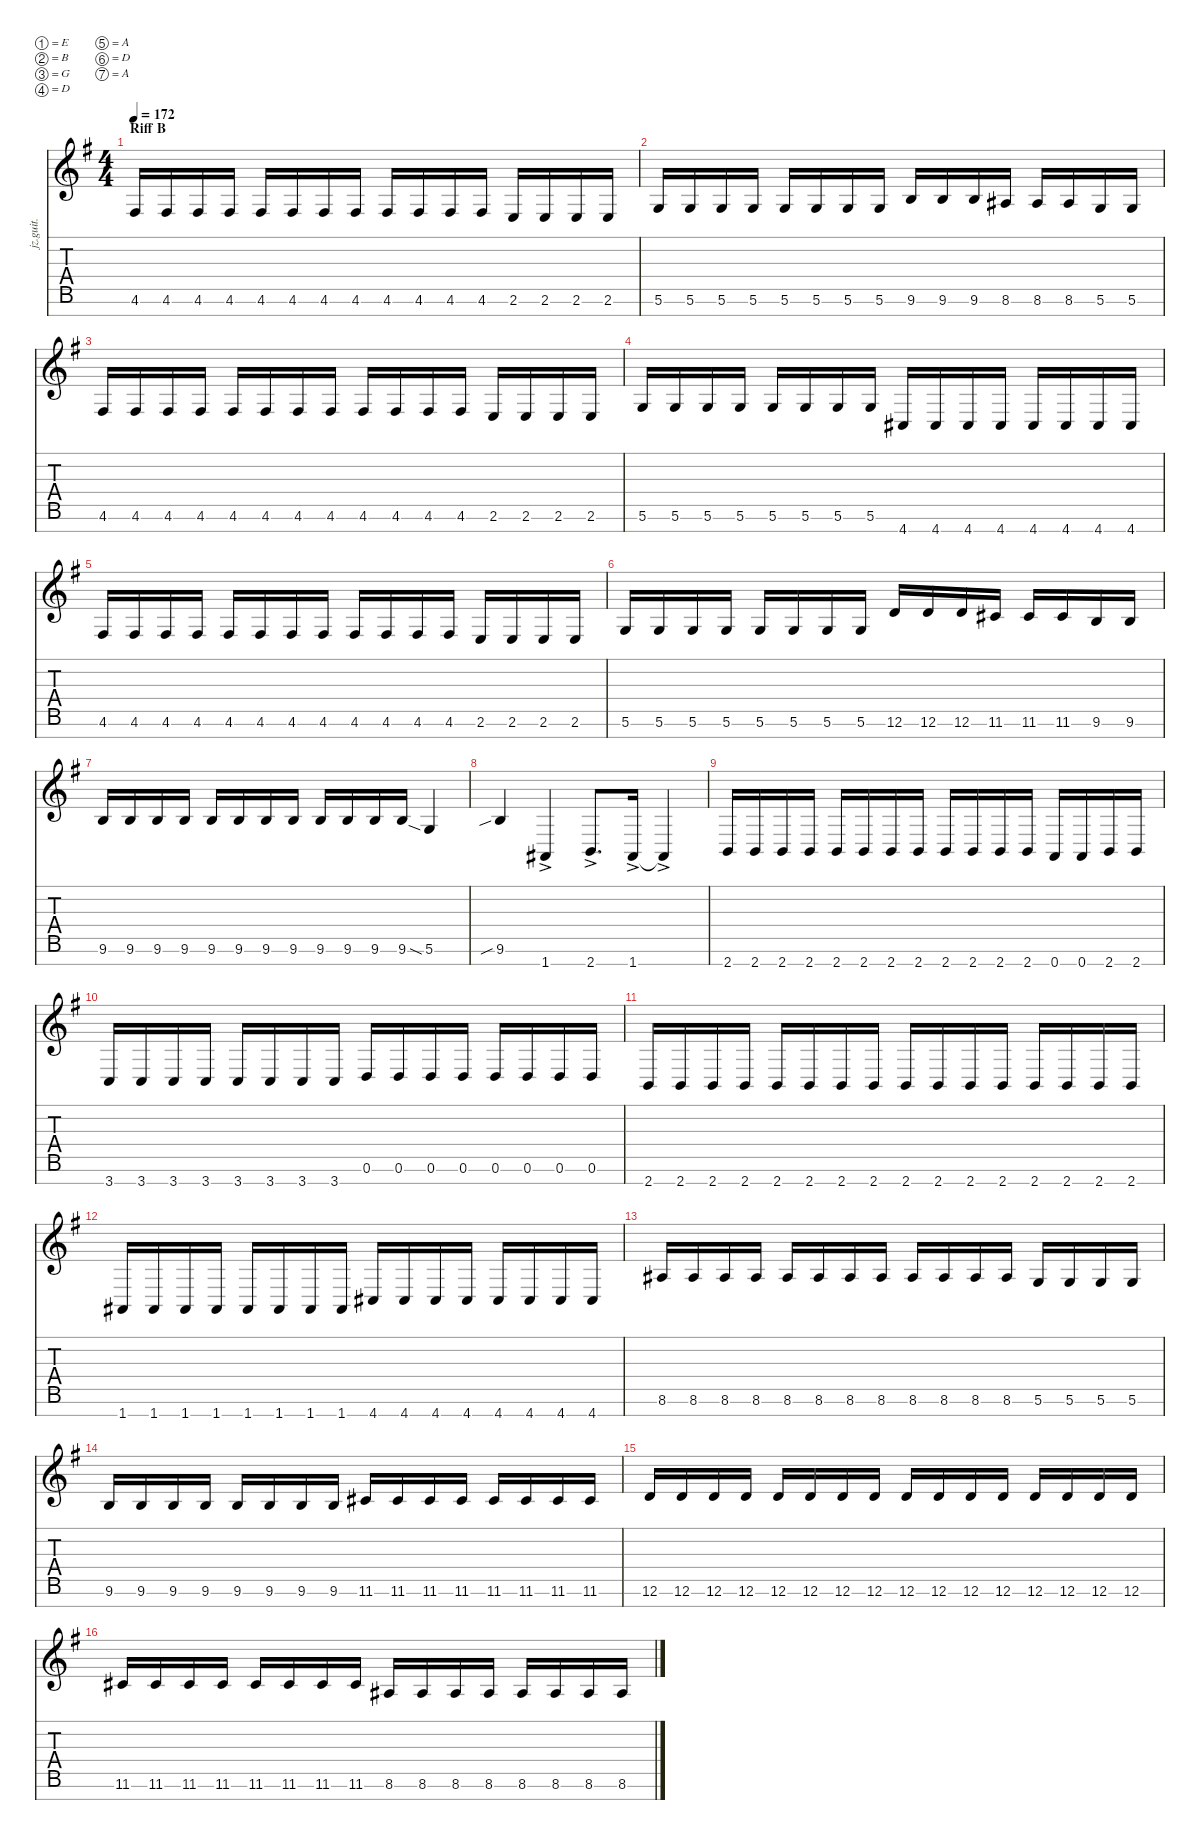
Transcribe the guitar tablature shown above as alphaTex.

\defaultSystemsLayout 4
\hideDynamics
\bracketExtendMode nobrackets
\otherSystemsTrackNameOrientation horizontal
\track ("Die" "jz.guit.") {instrument distortionguitar}
\staff {score tabs}
\tuning (E4 B3 G3 D3 A2 D2 A1)
\ts (4 4)
\section ("" "Riff B")
\tempo 172
\clef g2
\ks eminor
4.6{acc #}.16{dy mf} 4.6{acc #}.16 4.6{acc #}.16 4.6{acc #}.16 4.6{acc #}.16 4.6{acc #}.16 4.6{acc #}.16 4.6{acc #}.16 4.6{acc #}.16 4.6{acc #}.16 4.6{acc #}.16 4.6{acc #}.16 2.6{acc forcenatural}.16 2.6{acc forcenatural}.16 2.6{acc forcenatural}.16 2.6{acc forcenatural}.16 |
5.6{acc forcenatural}.16 5.6{acc forcenatural}.16 5.6{acc forcenatural}.16 5.6{acc forcenatural}.16 5.6{acc forcenatural}.16 5.6{acc forcenatural}.16 5.6{acc forcenatural}.16 5.6{acc forcenatural}.16 9.6{acc forcenatural}.16 9.6{acc forcenatural}.16 9.6{acc forcenatural}.16 8.6{acc #}.16 8.6{acc #}.16 8.6{acc #}.16 5.6{acc forcenatural}.16 5.6{acc forcenatural}.16 |
4.6{acc #}.16 4.6{acc #}.16 4.6{acc #}.16 4.6{acc #}.16 4.6{acc #}.16 4.6{acc #}.16 4.6{acc #}.16 4.6{acc #}.16 4.6{acc #}.16 4.6{acc #}.16 4.6{acc #}.16 4.6{acc #}.16 2.6{acc forcenatural}.16 2.6{acc forcenatural}.16 2.6{acc forcenatural}.16 2.6{acc forcenatural}.16 |
5.6{acc forcenatural}.16 5.6{acc forcenatural}.16 5.6{acc forcenatural}.16 5.6{acc forcenatural}.16 5.6{acc forcenatural}.16 5.6{acc forcenatural}.16 5.6{acc forcenatural}.16 5.6{acc forcenatural}.16 4.7{acc #}.16 4.7{acc #}.16 4.7{acc #}.16 4.7{acc #}.16 4.7{acc #}.16 4.7{acc #}.16 4.7{acc #}.16 4.7{acc #}.16 |
4.6{acc #}.16 4.6{acc #}.16 4.6{acc #}.16 4.6{acc #}.16 4.6{acc #}.16 4.6{acc #}.16 4.6{acc #}.16 4.6{acc #}.16 4.6{acc #}.16 4.6{acc #}.16 4.6{acc #}.16 4.6{acc #}.16 2.6{acc forcenatural}.16 2.6{acc forcenatural}.16 2.6{acc forcenatural}.16 2.6{acc forcenatural}.16 |
5.6{acc forcenatural}.16 5.6{acc forcenatural}.16 5.6{acc forcenatural}.16 5.6{acc forcenatural}.16 5.6{acc forcenatural}.16 5.6{acc forcenatural}.16 5.6{acc forcenatural}.16 5.6{acc forcenatural}.16 12.6{acc forcenatural}.16 12.6{acc forcenatural}.16 12.6{acc forcenatural}.16 11.6{acc #}.16 11.6{acc #}.16 11.6{acc #}.16 9.6{acc forcenatural}.16 9.6{acc forcenatural}.16 |
9.6{acc forcenatural}.16 9.6{acc forcenatural}.16 9.6{acc forcenatural}.16 9.6{acc forcenatural}.16 9.6{acc forcenatural}.16 9.6{acc forcenatural}.16 9.6{acc forcenatural}.16 9.6{acc forcenatural}.16 9.6{acc forcenatural}.16 9.6{acc forcenatural}.16 9.6{acc forcenatural}.16 9.6{acc forcenatural}.16 5.6{sia acc forcenatural}.4 |
9.6{sib acc forcenatural}.4 1.7{ac acc #}.4 2.7{ac acc forcenatural}.8{d} 1.7{ac acc #}.16 1.7{ac t acc #}.4 |
2.7{acc forcenatural}.16 2.7{acc forcenatural}.16 2.7{acc forcenatural}.16 2.7{acc forcenatural}.16 2.7{acc forcenatural}.16 2.7{acc forcenatural}.16 2.7{acc forcenatural}.16 2.7{acc forcenatural}.16 2.7{acc forcenatural}.16 2.7{acc forcenatural}.16 2.7{acc forcenatural}.16 2.7{acc forcenatural}.16 0.7{acc forcenatural}.16 0.7{acc forcenatural}.16 2.7{acc forcenatural}.16 2.7{acc forcenatural}.16 |
3.7{acc forcenatural}.16 3.7{acc forcenatural}.16 3.7{acc forcenatural}.16 3.7{acc forcenatural}.16 3.7{acc forcenatural}.16 3.7{acc forcenatural}.16 3.7{acc forcenatural}.16 3.7{acc forcenatural}.16 0.6{acc forcenatural}.16 0.6{acc forcenatural}.16 0.6{acc forcenatural}.16 0.6{acc forcenatural}.16 0.6{acc forcenatural}.16 0.6{acc forcenatural}.16 0.6{acc forcenatural}.16 0.6{acc forcenatural}.16 |
2.7{acc forcenatural}.16 2.7{acc forcenatural}.16 2.7{acc forcenatural}.16 2.7{acc forcenatural}.16 2.7{acc forcenatural}.16 2.7{acc forcenatural}.16 2.7{acc forcenatural}.16 2.7{acc forcenatural}.16 2.7{acc forcenatural}.16 2.7{acc forcenatural}.16 2.7{acc forcenatural}.16 2.7{acc forcenatural}.16 2.7{acc forcenatural}.16 2.7{acc forcenatural}.16 2.7{acc forcenatural}.16 2.7{acc forcenatural}.16 |
1.7{acc #}.16 1.7{acc #}.16 1.7{acc #}.16 1.7{acc #}.16 1.7{acc #}.16 1.7{acc #}.16 1.7{acc #}.16 1.7{acc #}.16 4.7{acc #}.16 4.7{acc #}.16 4.7{acc #}.16 4.7{acc #}.16 4.7{acc #}.16 4.7{acc #}.16 4.7{acc #}.16 4.7{acc #}.16 |
8.6{acc #}.16 8.6{acc #}.16 8.6{acc #}.16 8.6{acc #}.16 8.6{acc #}.16 8.6{acc #}.16 8.6{acc #}.16 8.6{acc #}.16 8.6{acc #}.16 8.6{acc #}.16 8.6{acc #}.16 8.6{acc #}.16 5.6{acc forcenatural}.16 5.6{acc forcenatural}.16 5.6{acc forcenatural}.16 5.6{acc forcenatural}.16 |
9.6{acc forcenatural}.16 9.6{acc forcenatural}.16 9.6{acc forcenatural}.16 9.6{acc forcenatural}.16 9.6{acc forcenatural}.16 9.6{acc forcenatural}.16 9.6{acc forcenatural}.16 9.6{acc forcenatural}.16 11.6{acc #}.16 11.6{acc #}.16 11.6{acc #}.16 11.6{acc #}.16 11.6{acc #}.16 11.6{acc #}.16 11.6{acc #}.16 11.6{acc #}.16 |
12.6{acc forcenatural}.16 12.6{acc forcenatural}.16 12.6{acc forcenatural}.16 12.6{acc forcenatural}.16 12.6{acc forcenatural}.16 12.6{acc forcenatural}.16 12.6{acc forcenatural}.16 12.6{acc forcenatural}.16 12.6{acc forcenatural}.16 12.6{acc forcenatural}.16 12.6{acc forcenatural}.16 12.6{acc forcenatural}.16 12.6{acc forcenatural}.16 12.6{acc forcenatural}.16 12.6{acc forcenatural}.16 12.6{acc forcenatural}.16 |
11.6{acc #}.16 11.6{acc #}.16 11.6{acc #}.16 11.6{acc #}.16 11.6{acc #}.16 11.6{acc #}.16 11.6{acc #}.16 11.6{acc #}.16 8.6{acc #}.16 8.6{acc #}.16 8.6{acc #}.16 8.6{acc #}.16 8.6{acc #}.16 8.6{acc #}.16 8.6{acc #}.16 8.6{acc #}.16
